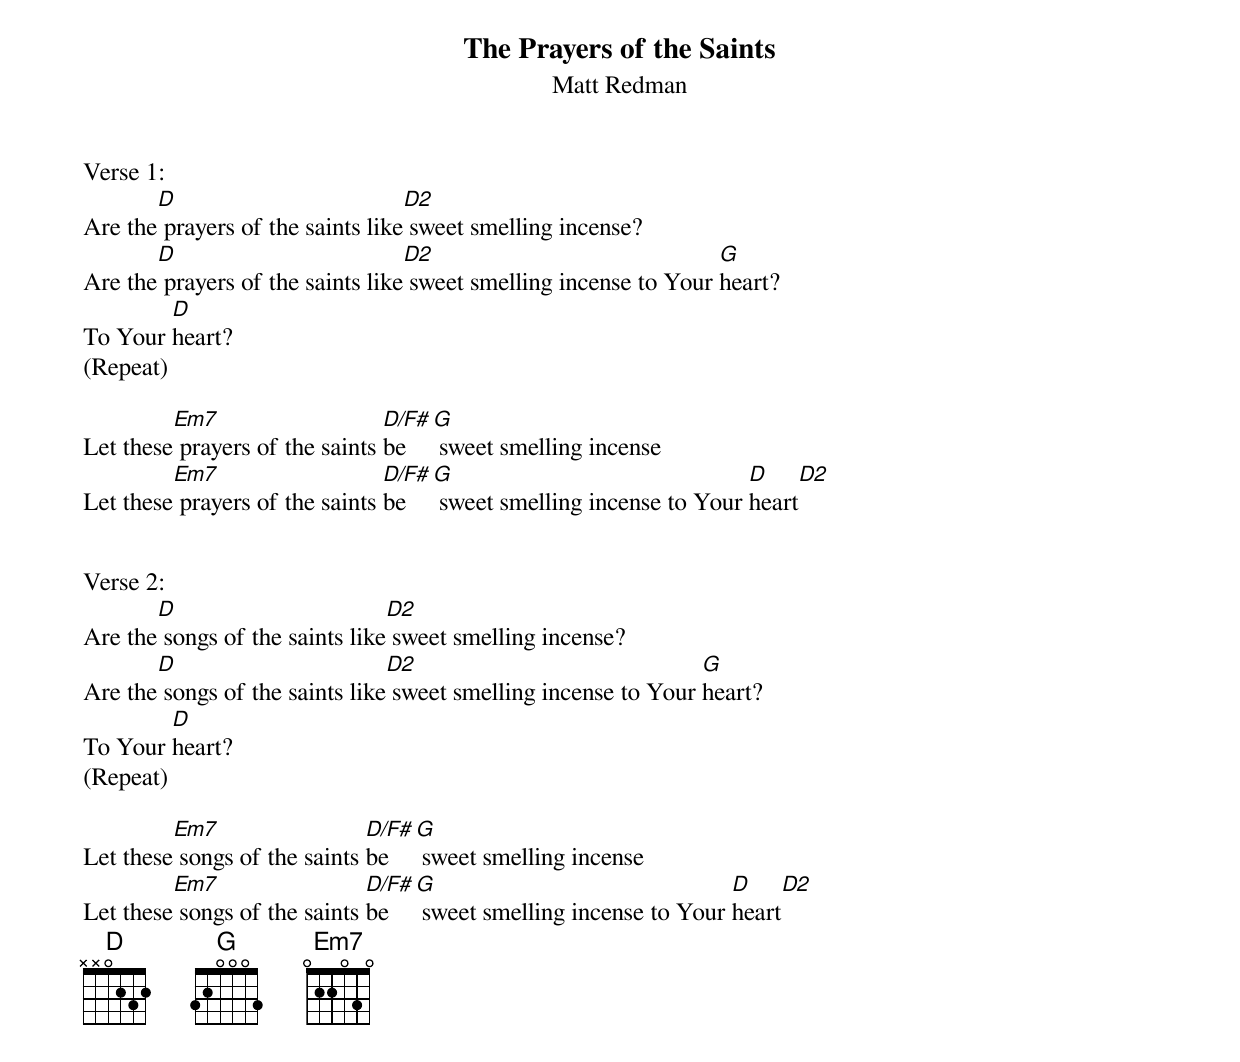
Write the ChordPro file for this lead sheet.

{title:The Prayers of the Saints}
{subtitle:Matt Redman}
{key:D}

Verse 1:
Are the[D] prayers of the saints like[D2] sweet smelling incense?
Are the[D] prayers of the saints like[D2] sweet smelling incense to Your [G]heart?
To Your [D]heart?
(Repeat)

Let these[Em7] prayers of the saints [D/F#]be[G] sweet smelling incense
Let these[Em7] prayers of the saints [D/F#]be[G] sweet smelling incense to Your [D]heart[D2]


Verse 2:
Are the[D] songs of the saints like[D2] sweet smelling incense?
Are the[D] songs of the saints like[D2] sweet smelling incense to Your [G]heart?
To Your [D]heart?
(Repeat)

Let these[Em7] songs of the saints [D/F#]be[G] sweet smelling incense
Let these[Em7] songs of the saints [D/F#]be[G] sweet smelling incense to Your [D]heart[D2]
